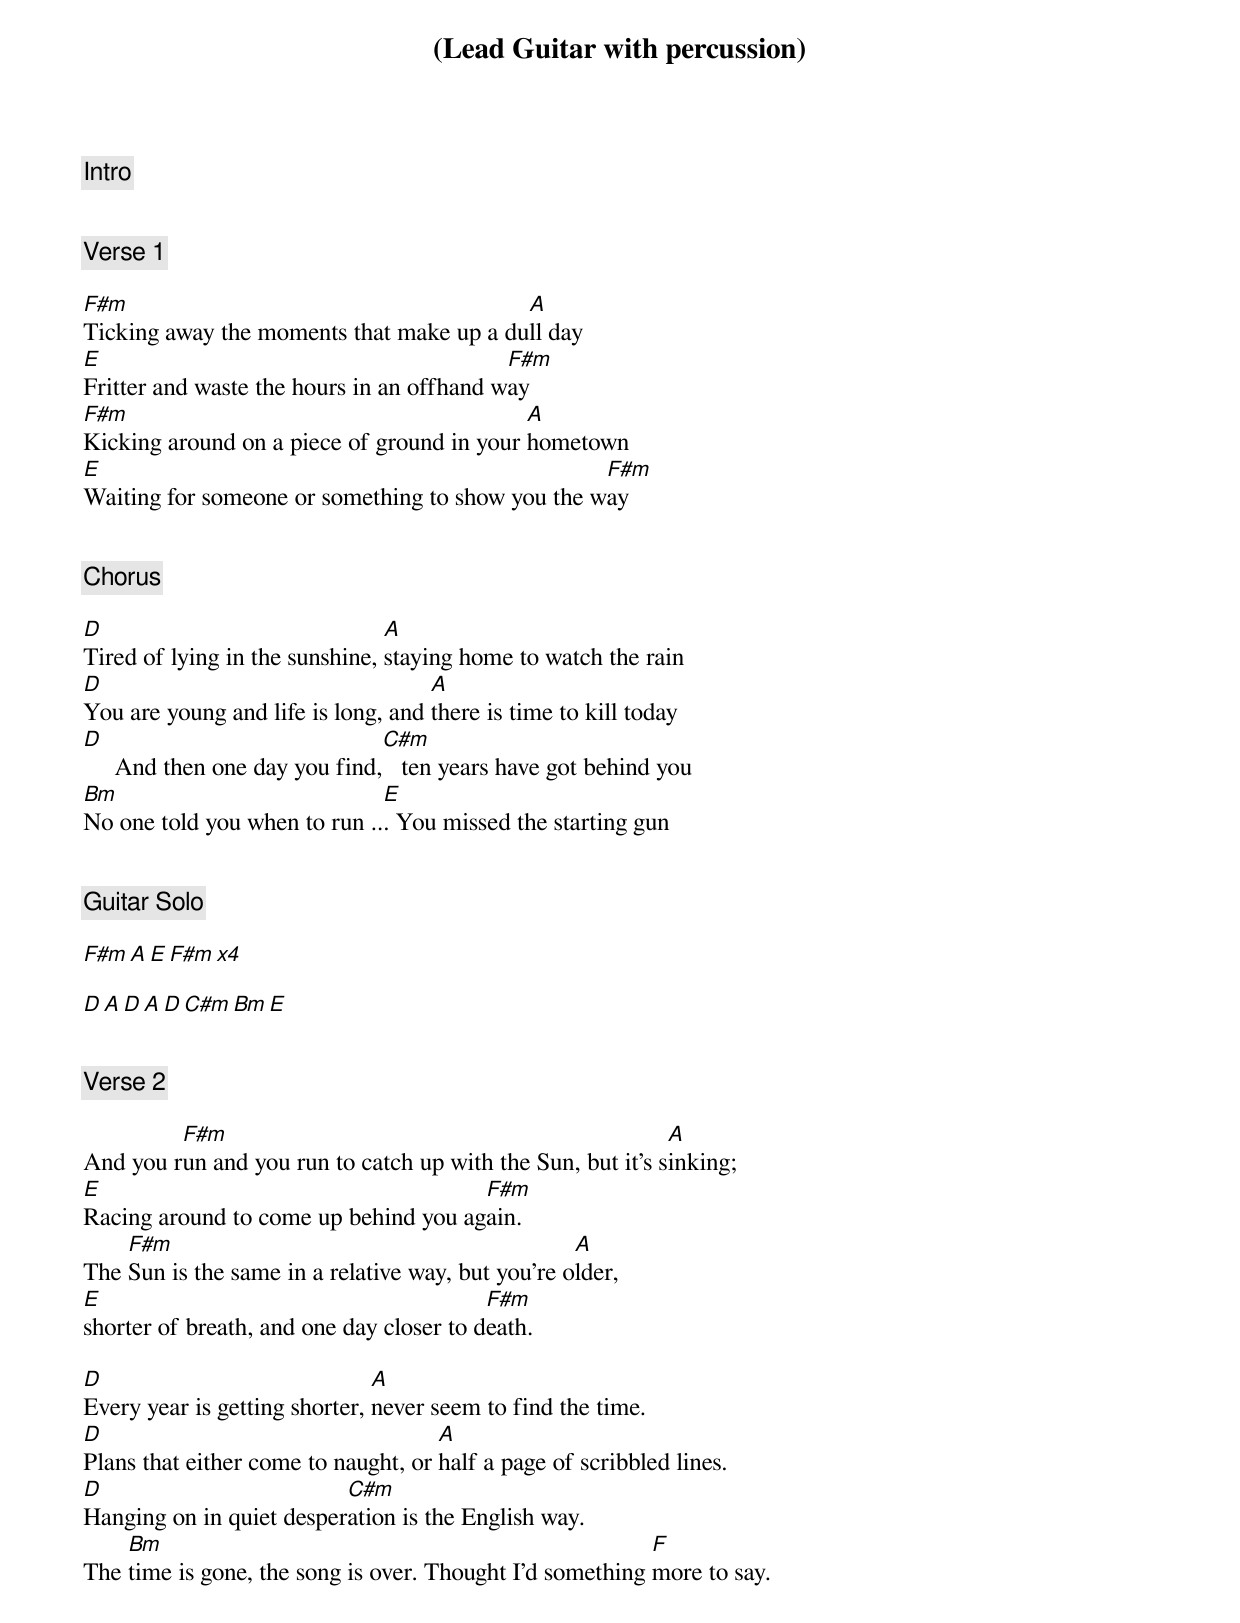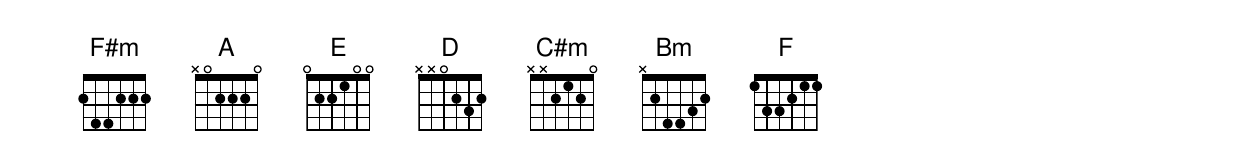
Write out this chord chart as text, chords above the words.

[Intro]

(Lead Guitar with percussion)


[Verse 1]

F#m                                       A
Ticking away the moments that make up a dull day
E                                          F#m
Fritter and waste the hours in an offhand way
F#m                                         A
Kicking around on a piece of ground in your hometown
E                                                 F#m
Waiting for someone or something to show you the way


[Chorus]

D                               A
Tired of lying in the sunshine, staying home to watch the rain
D                                   A
You are young and life is long, and there is time to kill today
D                              C#m
     And then one day you find,   ten years have got behind you
Bm                            E
No one told you when to run ... You missed the starting gun


[Guitar Solo]

F#m    A    E    F#m    x4

D      A      D      A      D      C#m   Bm   E


[Verse 2]

         F#m                                                A
And you run and you run to catch up with the Sun, but it's sinking;
E                                     F#m
Racing around to come up behind you again.
    F#m                                            A
The Sun is the same in a relative way, but you're older,
E                                         F#m
shorter of breath, and one day closer to death.

D                              A
Every year is getting shorter, never seem to find the time.
D                                    A
Plans that either come to naught, or half a page of scribbled lines.
D                         C#m
Hanging on in quiet desperation is the English way.
    Bm                                                    F
The time is gone, the song is over. Thought I'd something more to say.
